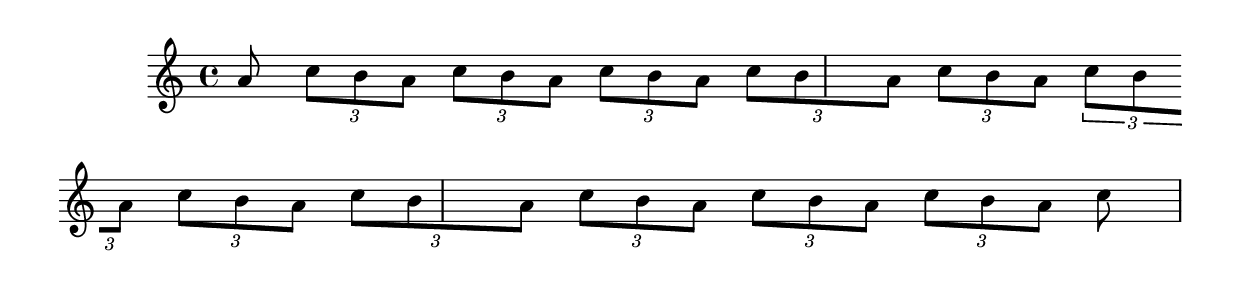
%% DO NOT EDIT this file manually; it is automatically
%% generated from LSR http://lsr.dsi.unimi.it
%% Make any changes in LSR itself, or in Documentation/snippets/new/ ,
%% and then run scripts/auxiliar/makelsr.py
%%
%% This file is in the public domain.
\version "2.16.0"

\header {
  lsrtags = "rhythms, version-specific"

  texidoc = "
This artificial example shows how both manual and automatic line breaks
may be permitted to within a beamed tuplet. Note that such off-beat
tuplets have to be beamed manually.

"
  doctitle = "Permitting line breaks within beamed tuplets"
} % begin verbatim


\layout {
  \context {
    \Voice
    % Permit line breaks within tuplets
    \remove "Forbid_line_break_engraver"
    % Allow beams to be broken at line breaks
    \override Beam #'breakable = ##t
  }
}
\relative c'' {
  a8
  \repeat unfold 5 { \times 2/3 { c[ b a] } }
  % Insert a manual line break within a tuplet
  \times 2/3 { c[ b \bar "" \break a] }
  \repeat unfold 5 { \times 2/3 { c[ b a] } }
  c8
}
